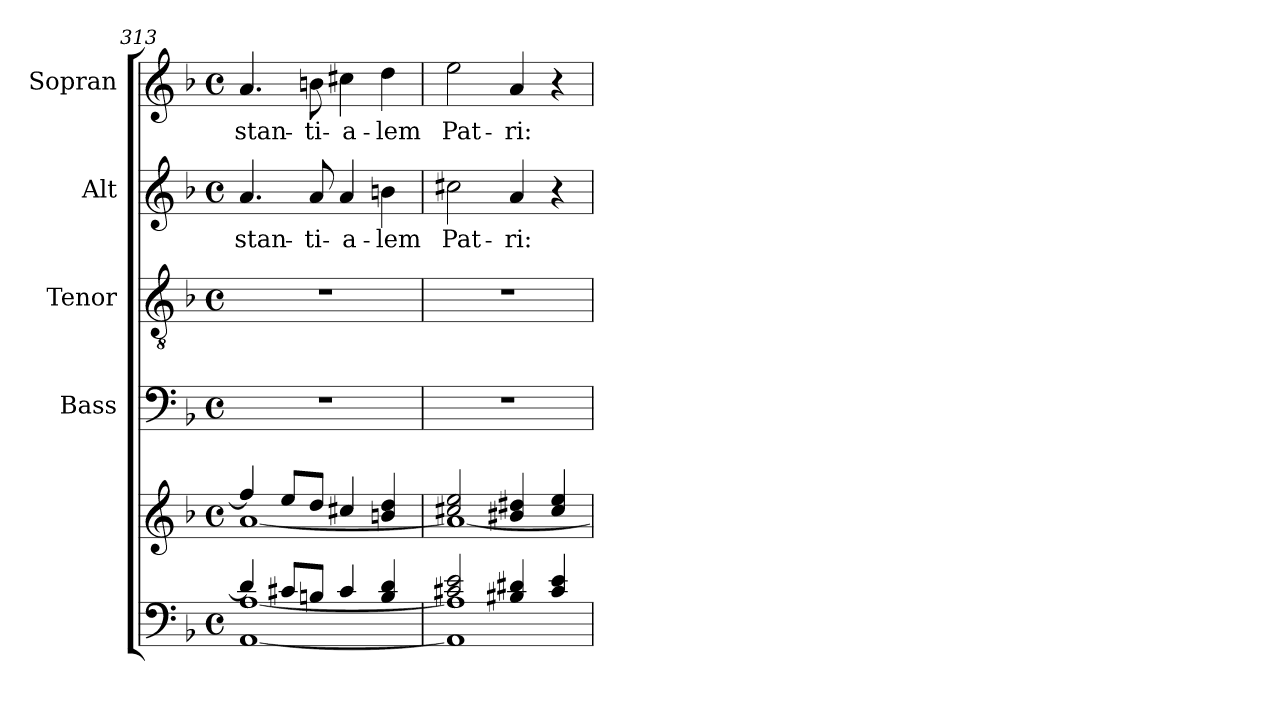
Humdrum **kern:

**kern	**kern	**kern	**kern	**kern	**text	**kern	**text
*part5	*part5	*part4	*part3	*part2	*part2	*part1	*part1
*staff6	*staff5	*staff4	*staff3	*staff2	*staff2	*staff1	*staff1
*	*	*I"Bass	*I"Tenor	*I"Alt	*	*I"Sopran	*
*	*	*I'B.	*I'T.	*I'A.	*	*I'S.	*
!!LO:PB:g=z
*clefF4	*clefG2	*clefF4	*clefGv2	*clefG2	*	*clefG2	*
*k[b-]	*k[b-]	*k[b-]	*k[b-]	*k[b-]	*	*k[b-]	*
*F:	*F:	*F:	*F:	*F:	*	*F:	*
*M4/4	*M4/4	*M4/4	*M4/4	*M4/4	*	*M4/4	*
*met(c)	*met(c)	*met(c)	*met(c)	*met(c)	*	*met(c)	*
=313	=313	=313	=313	=313	=313	=313	=313
*^	*^	*	*	*	*	*	*
!	!	!	!	!	!	!	!LO:LY:b	!	!LO:LY:b
4d/]	[<1AA [<1A	4ff/]	[<1a	1r	1r	4.a/	-stan-	4.a/	-stan-
8c#X/L	.	8ee/L	.	.	.	.	.	.	.
!	!	!	!	!	!	!	!LO:LY:b	!	!LO:LY:b
8Bn/J	.	8dd/J	.	.	.	8a/	-ti-	8bn\	-ti-
!	!	!	!	!	!	!	!LO:LY:b	!	!LO:LY:b
4c#/	.	4cc#X/	.	.	.	4a/	-a-	4cc#X\	-a-
!	!	!	!	!	!	!	!LO:LY:b	!	!LO:LY:b
4B/ 4d/	.	4bn/ 4dd/	.	.	.	4bn\	-lem	4dd\	-lem
=314	=314	=314	=314	=314	=314	=314	=314	=314	=314
!	!	!	!	!	!	!	!LO:LY:b	!	!LO:LY:b
2c#X/ 2e/	1AA] 1A]	2cc#X/ 2ee/	1a_	1r	1r	2cc#X\	Pat-	2ee\	Pat-
!	!	!	!	!	!	!	!LO:LY:b	!	!LO:LY:b
4B#X/ 4d#X/	.	4b#X/ 4dd#X/	.	.	.	4a/	-ri:	4a/	-ri:
4c#/ 4e/	.	4cc#/ 4ee/	.	.	.	4r	.	4r	.
*v	*v	*	*	*	*	*	*	*	*
*	*v	*v	*	*	*	*	*	*
=	=	=	=	=	=	=	=
*-	*-	*-	*-	*-	*-	*-	*-
